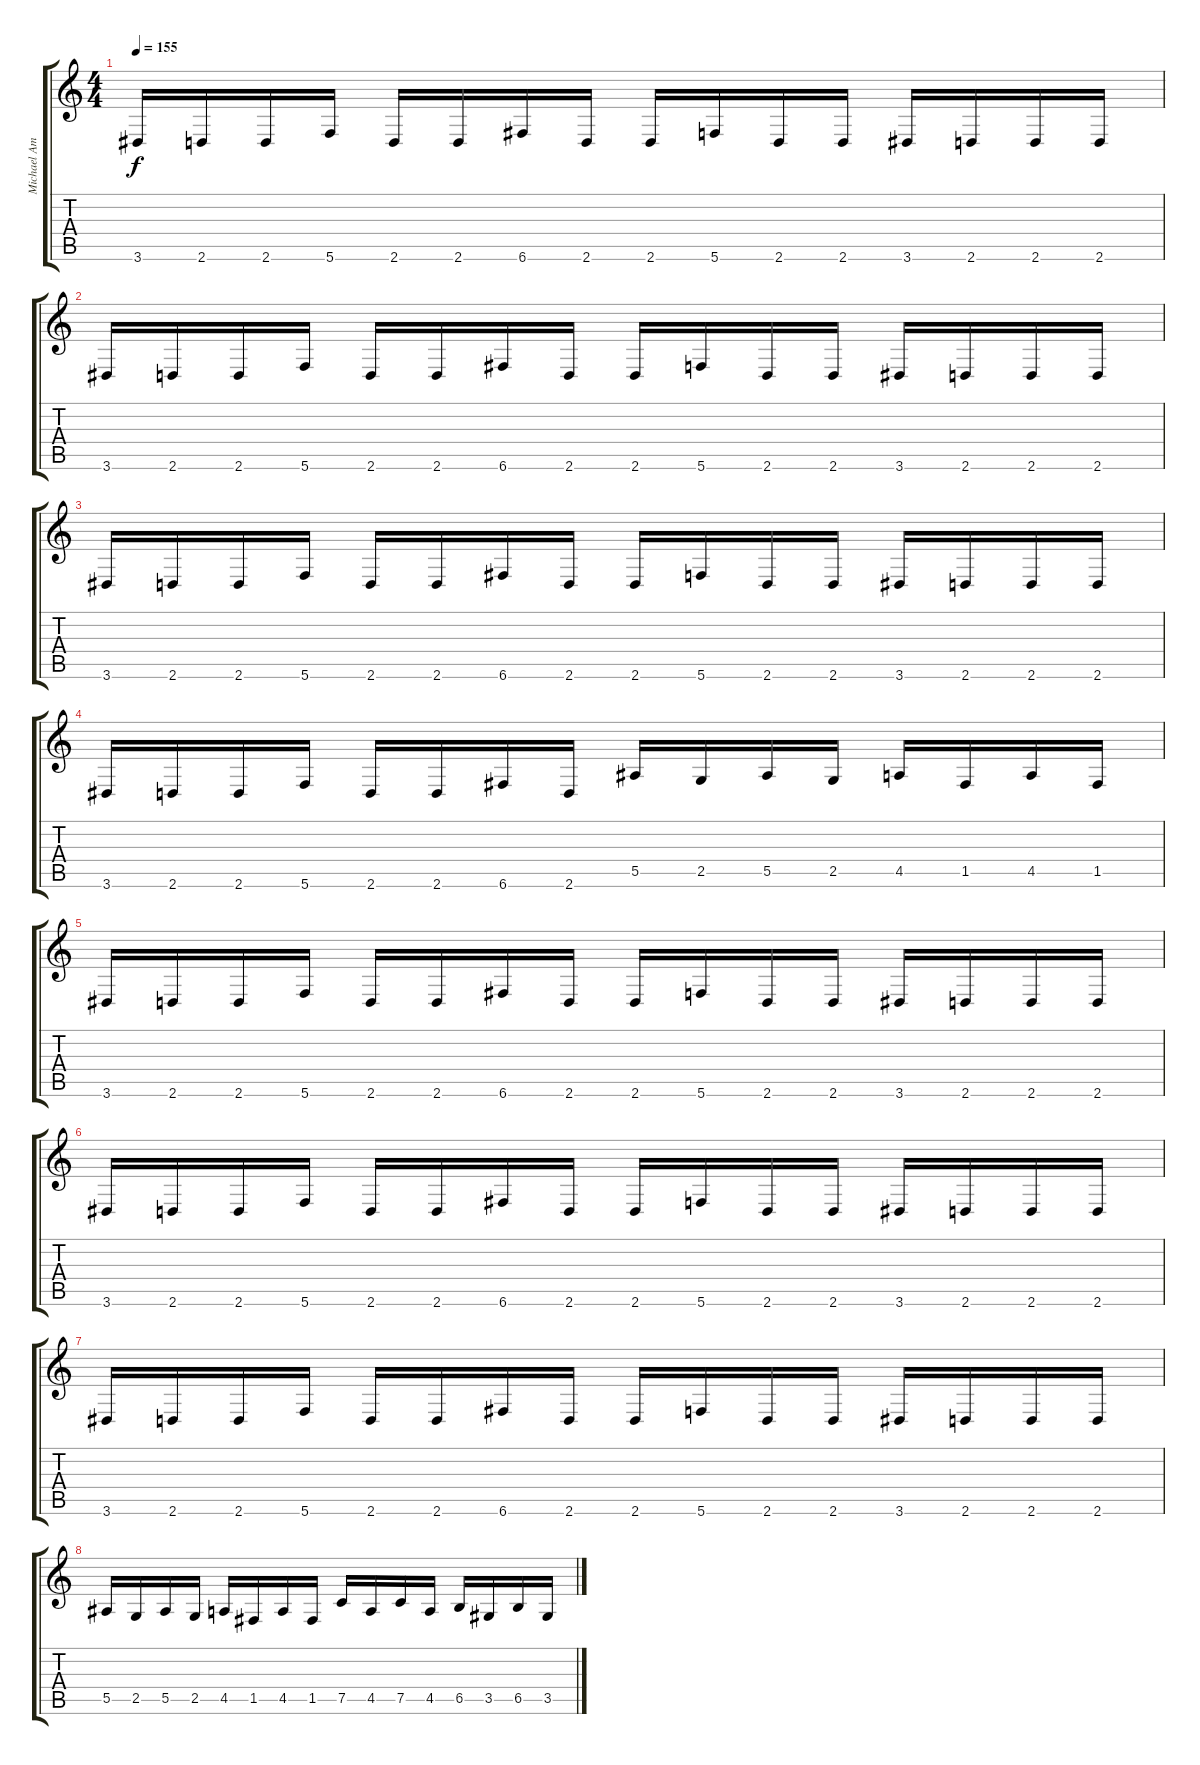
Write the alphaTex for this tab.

\track ("Michael Amott" "Michael Am") {instrument distortionguitar}
\staff {score tabs}
\tuning (C4 G3 Eb3 Bb2 F2 C2) {hide}
\ts (4 4)
\tempo 155
\clef g2
\ks c
3.6.16{dy f} 2.6.16 2.6.16 5.6.16 2.6.16 2.6.16 6.6.16 2.6.16 2.6.16 5.6.16 2.6.16 2.6.16 3.6.16 2.6.16 2.6.16 2.6.16 |
3.6.16 2.6.16 2.6.16 5.6.16 2.6.16 2.6.16 6.6.16 2.6.16 2.6.16 5.6.16 2.6.16 2.6.16 3.6.16 2.6.16 2.6.16 2.6.16 |
3.6.16 2.6.16 2.6.16 5.6.16 2.6.16 2.6.16 6.6.16 2.6.16 2.6.16 5.6.16 2.6.16 2.6.16 3.6.16 2.6.16 2.6.16 2.6.16 |
3.6.16 2.6.16 2.6.16 5.6.16 2.6.16 2.6.16 6.6.16 2.6.16 5.5.16 2.5.16 5.5.16 2.5.16 4.5.16 1.5.16 4.5.16 1.5.16 |
3.6.16 2.6.16 2.6.16 5.6.16 2.6.16 2.6.16 6.6.16 2.6.16 2.6.16 5.6.16 2.6.16 2.6.16 3.6.16 2.6.16 2.6.16 2.6.16 |
3.6.16 2.6.16 2.6.16 5.6.16 2.6.16 2.6.16 6.6.16 2.6.16 2.6.16 5.6.16 2.6.16 2.6.16 3.6.16 2.6.16 2.6.16 2.6.16 |
3.6.16 2.6.16 2.6.16 5.6.16 2.6.16 2.6.16 6.6.16 2.6.16 2.6.16 5.6.16 2.6.16 2.6.16 3.6.16 2.6.16 2.6.16 2.6.16 |
5.5.16 2.5.16 5.5.16 2.5.16 4.5.16 1.5.16 4.5.16 1.5.16 7.5.16 4.5.16 7.5.16 4.5.16 6.5.16 3.5.16 6.5.16 3.5.16
